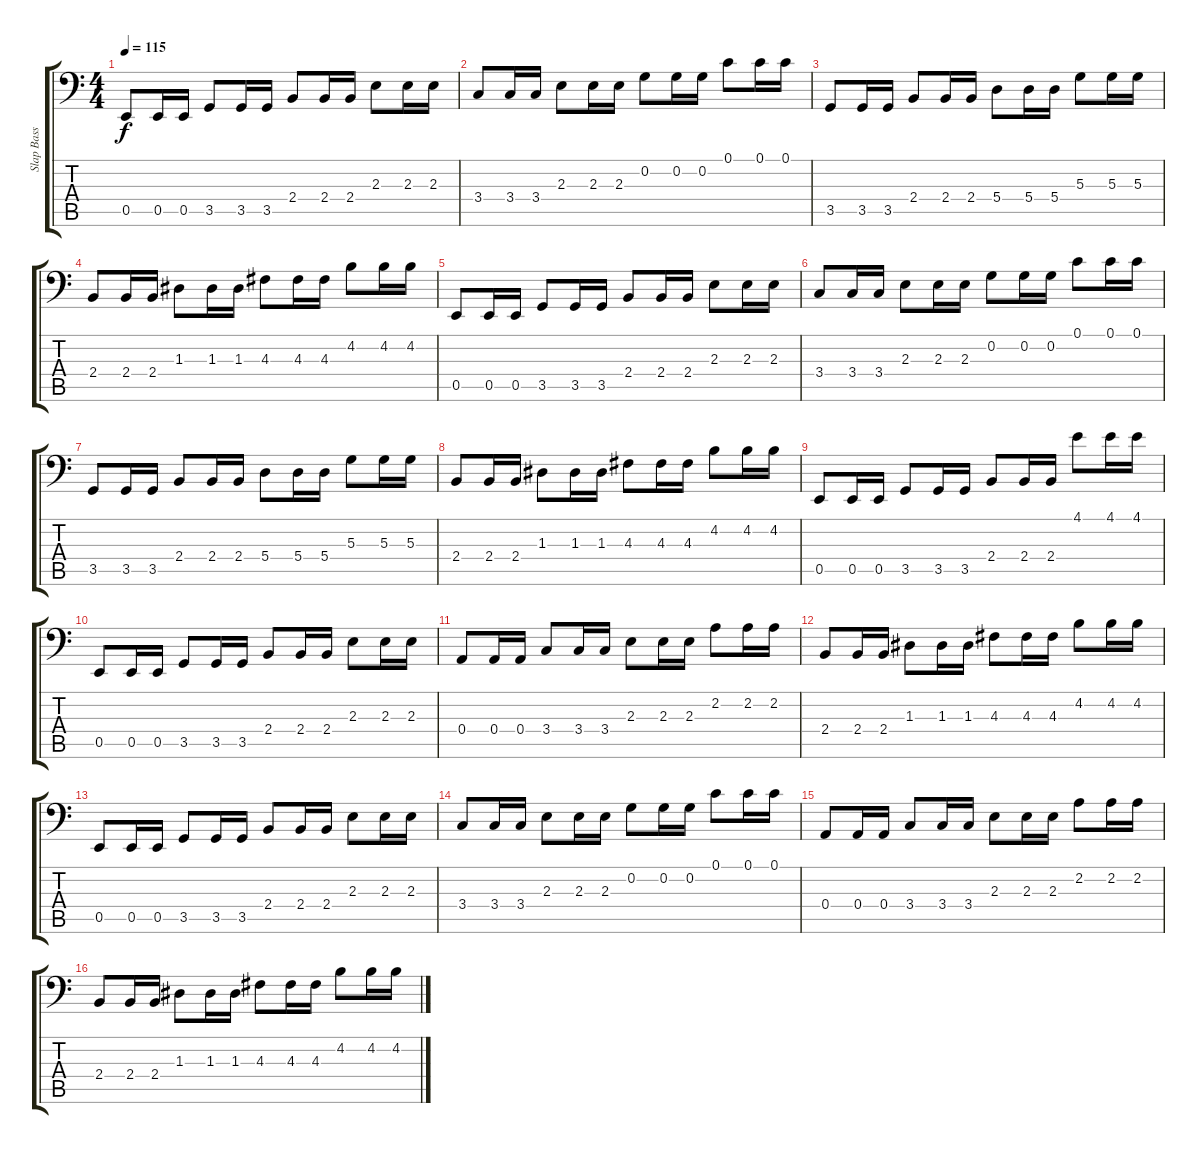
\track ("Slap Bass       " "Slap Bass ") {instrument slapbass1}
\staff {score tabs}
\tuning (C3 G2 D2 A1 E1 B0) {hide}
\ts (4 4)
\tempo 115
\clef f4
\ks c
0.5.8{dy f} 0.5.16 0.5.16 3.5.8 3.5.16 3.5.16 2.4.8 2.4.16 2.4.16 2.3.8 2.3.16 2.3.16 |
3.4.8 3.4.16 3.4.16 2.3.8 2.3.16 2.3.16 0.2.8 0.2.16 0.2.16 0.1.8 0.1.16 0.1.16 |
3.5.8 3.5.16 3.5.16 2.4.8 2.4.16 2.4.16 5.4.8 5.4.16 5.4.16 5.3.8 5.3.16 5.3.16 |
2.4.8 2.4.16 2.4.16 1.3.8 1.3.16 1.3.16 4.3.8 4.3.16 4.3.16 4.2.8 4.2.16 4.2.16 |
0.5.8 0.5.16 0.5.16 3.5.8 3.5.16 3.5.16 2.4.8 2.4.16 2.4.16 2.3.8 2.3.16 2.3.16 |
3.4.8 3.4.16 3.4.16 2.3.8 2.3.16 2.3.16 0.2.8 0.2.16 0.2.16 0.1.8 0.1.16 0.1.16 |
3.5.8 3.5.16 3.5.16 2.4.8 2.4.16 2.4.16 5.4.8 5.4.16 5.4.16 5.3.8 5.3.16 5.3.16 |
2.4.8 2.4.16 2.4.16 1.3.8 1.3.16 1.3.16 4.3.8 4.3.16 4.3.16 4.2.8 4.2.16 4.2.16 |
0.5.8 0.5.16 0.5.16 3.5.8 3.5.16 3.5.16 2.4.8 2.4.16 2.4.16 4.1.8 4.1.16 4.1.16 |
0.5.8 0.5.16 0.5.16 3.5.8 3.5.16 3.5.16 2.4.8 2.4.16 2.4.16 2.3.8 2.3.16 2.3.16 |
0.4.8 0.4.16 0.4.16 3.4.8 3.4.16 3.4.16 2.3.8 2.3.16 2.3.16 2.2.8 2.2.16 2.2.16 |
2.4.8 2.4.16 2.4.16 1.3.8 1.3.16 1.3.16 4.3.8 4.3.16 4.3.16 4.2.8 4.2.16 4.2.16 |
0.5.8 0.5.16 0.5.16 3.5.8 3.5.16 3.5.16 2.4.8 2.4.16 2.4.16 2.3.8 2.3.16 2.3.16 |
3.4.8 3.4.16 3.4.16 2.3.8 2.3.16 2.3.16 0.2.8 0.2.16 0.2.16 0.1.8 0.1.16 0.1.16 |
0.4.8 0.4.16 0.4.16 3.4.8 3.4.16 3.4.16 2.3.8 2.3.16 2.3.16 2.2.8 2.2.16 2.2.16 |
2.4.8 2.4.16 2.4.16 1.3.8 1.3.16 1.3.16 4.3.8 4.3.16 4.3.16 4.2.8 4.2.16 4.2.16
